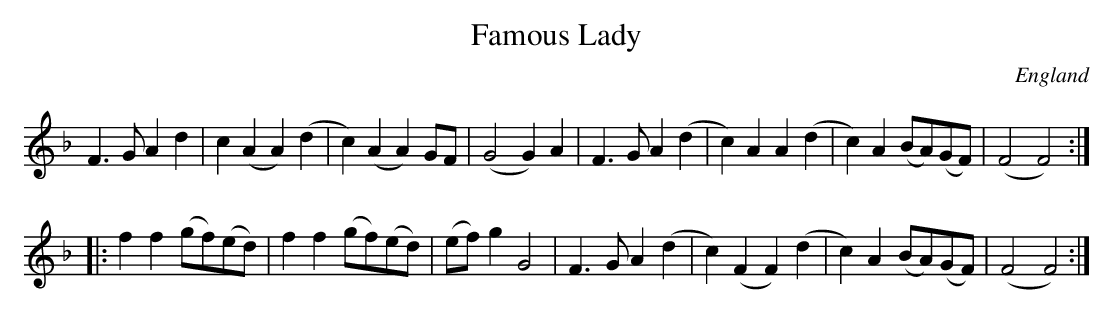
X:1
T:Famous Lady
L:1/8
O:England
K:F major
F3G A2d2 | c2(A2 A2)(d2 | c2) (A2 A2)GF | (G4 G2)A2 |\
F3G A2(d2 | c2)A2 A2(d2 | c2)A2 (BA)(GF) | (F4 F4) ::
f2f2 (gf)(ed) | f2f2 (gf)(ed) | (ef)g2 G4 | \
F3G A2(d2 | c2)(F2 F2)(d2 | c2)A2 (BA)(GF) | (F4 F4):|
